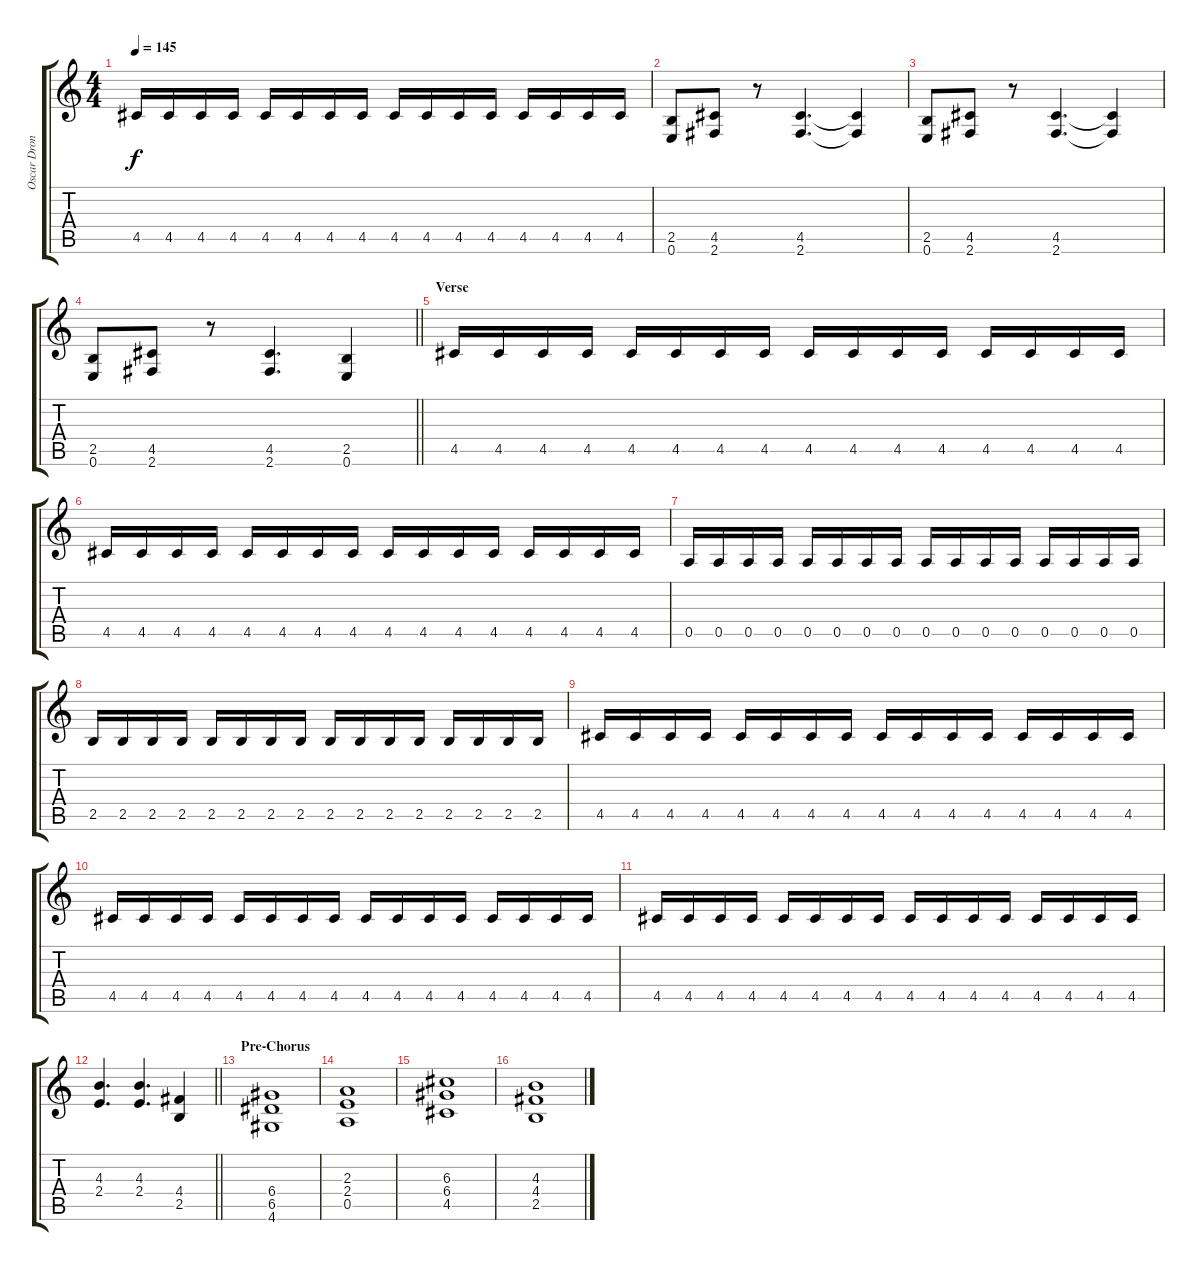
\track ("Oscar Dronjak (Rhythm Guitar)" "Oscar Dron") {instrument distortionguitar}
\staff {score tabs}
\tuning (E4 B3 G3 D3 A2 E2) {hide}
\ts (4 4)
\tempo 145
\clef g2
\ks c
4.5.16{dy f} 4.5.16 4.5.16 4.5.16 4.5.16 4.5.16 4.5.16 4.5.16 4.5.16 4.5.16 4.5.16 4.5.16 4.5.16 4.5.16 4.5.16 4.5.16 |
(2.5 0.6).8 (4.5 2.6).8 r.8 (4.5 2.6).4{d} (4.5{t} 2.6{t}).4 |
(2.5 0.6).8 (4.5 2.6).8 r.8 (4.5 2.6).4{d} (4.5{t} 2.6{t}).4 |
\barLineRight lightlight
(2.5 0.6).8 (4.5 2.6).8 r.8 (4.5 2.6).4{d} (2.5 0.6).4 |
\section ("" "Verse")
4.5.16 4.5.16 4.5.16 4.5.16 4.5.16 4.5.16 4.5.16 4.5.16 4.5.16 4.5.16 4.5.16 4.5.16 4.5.16 4.5.16 4.5.16 4.5.16 |
4.5.16 4.5.16 4.5.16 4.5.16 4.5.16 4.5.16 4.5.16 4.5.16 4.5.16 4.5.16 4.5.16 4.5.16 4.5.16 4.5.16 4.5.16 4.5.16 |
0.5.16 0.5.16 0.5.16 0.5.16 0.5.16 0.5.16 0.5.16 0.5.16 0.5.16 0.5.16 0.5.16 0.5.16 0.5.16 0.5.16 0.5.16 0.5.16 |
2.5.16 2.5.16 2.5.16 2.5.16 2.5.16 2.5.16 2.5.16 2.5.16 2.5.16 2.5.16 2.5.16 2.5.16 2.5.16 2.5.16 2.5.16 2.5.16 |
4.5.16 4.5.16 4.5.16 4.5.16 4.5.16 4.5.16 4.5.16 4.5.16 4.5.16 4.5.16 4.5.16 4.5.16 4.5.16 4.5.16 4.5.16 4.5.16 |
4.5.16 4.5.16 4.5.16 4.5.16 4.5.16 4.5.16 4.5.16 4.5.16 4.5.16 4.5.16 4.5.16 4.5.16 4.5.16 4.5.16 4.5.16 4.5.16 |
4.5.16 4.5.16 4.5.16 4.5.16 4.5.16 4.5.16 4.5.16 4.5.16 4.5.16 4.5.16 4.5.16 4.5.16 4.5.16 4.5.16 4.5.16 4.5.16 |
\barLineRight lightlight
(4.3 2.4).4{d} (4.3 2.4).4{d} (4.4 2.5).4 |
\section ("" "Pre-Chorus")
(6.4 6.5 4.6).1 |
(2.3 2.4 0.5).1 |
(6.3 6.4 4.5).1 |
(4.3 4.4 2.5).1
